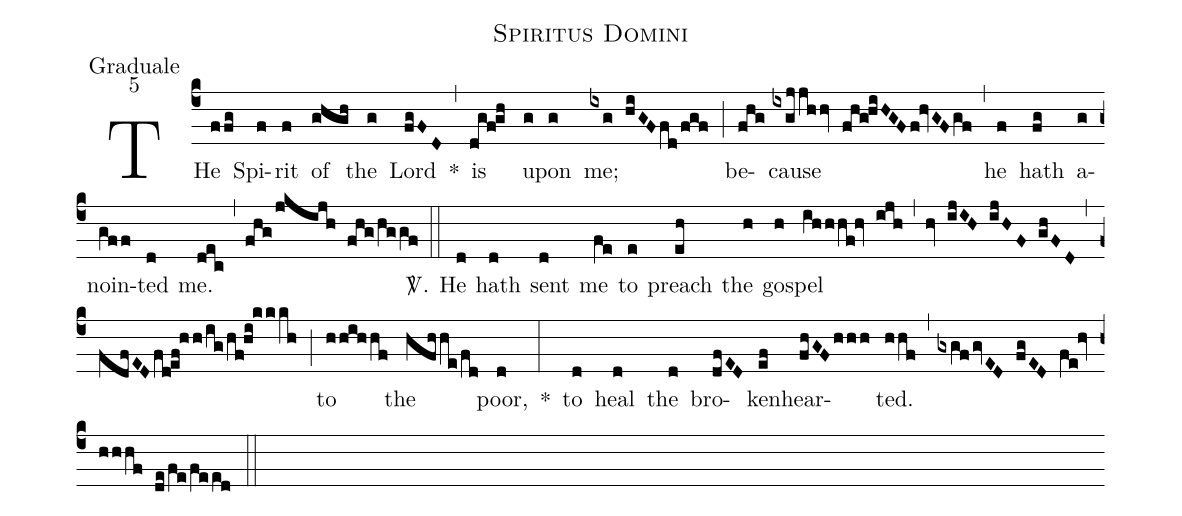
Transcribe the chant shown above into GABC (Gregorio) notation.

name:Spiritus Domini;
office-part:Graduale;
mode:5;
%%
(c4) THe(ffg) Spi(f)rit(f) of(ghgh) the(g) Lord(fgFD) *(,) is(dgf!gh) up(g)on(g) me;(ixg hiGFfd/fgf) (;) be(fhg)cause(ixgjjhhv fhg!hiHGFf!hvGF/gf) (,) he(f) hath(fg) a(g)noin(gff)ted(d) me.(dec) (,) (fhg/jkijh fhg/hggf) <sp>V/</sp>.(::) He(d) hath(d) sent(d) me(fe) to(e) preach(eh) the(h) gos(h)pel(ihhhf!hv ijh) (,) (hv ijIH ijHF ghFD) (,) (fdfED/fd!ef!hh/ig/hf!hi!kkkh) (;) to(hhihhf) the(hfhhe/fd) poor,(d) *(:) to(d) heal(d) the(d) bro(dfED)ken(ef)hear(fhGF/hhh)ted.(hhf) (,) (gxgf/gvED fgED fe!hv hhhf de/fe/feed) (::)
